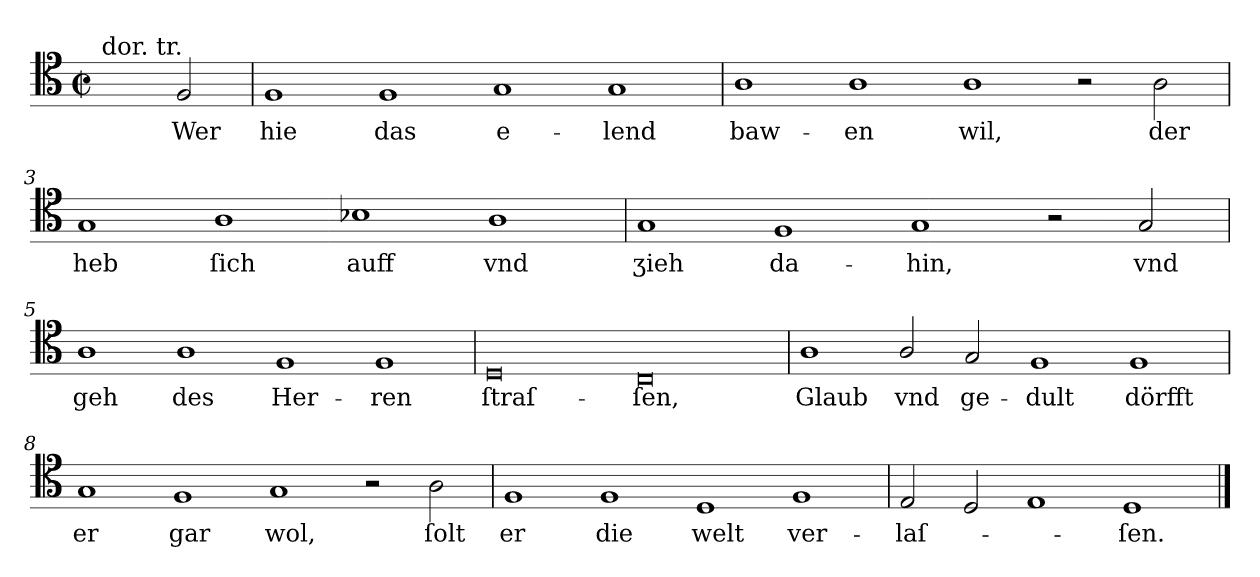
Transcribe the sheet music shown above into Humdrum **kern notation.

**kern	**text
*part1	*part1
*staff1	*staff1
*clefC4	*
*k[]	*
*D:dor	*
*M4/1	*
*met(c|)	*
=	=
!LO:TX:a:t=dor. tr.	!
2ryy	.
2F	Wer
=1	=1
1F	hie
1F	das
1G	e-
1G	-lend
=2	=2
1A	baw-
1A	-en
1A	wil,
2r	.
2A	der
=3	=3
1G	heb
1A	ſich
1B-X	auff
1A	vnd
=4	=4
1G	ʒieh
1F	da-
1G	-hin,
2r	.
2G	vnd
=5	=5
1A	geh
1A	des
1F	Her-
1F	-ren
=6	=6
0D	ſtraſ-
0C	-ſen,
=7	=7
1A	Glaub
2A/	vnd
2G	ge-
1F	-dult
1F	dörfft
=8	=8
1G	er
1F	gar
1G	wol,
2r	.
2A	ſolt
=9	=9
1F	er
1F	die
1D	welt
1F	ver-
=10	=10
2E	-laſ-
2D	.
1E	.
1D/	-ſen.
==	==
*-	*-
